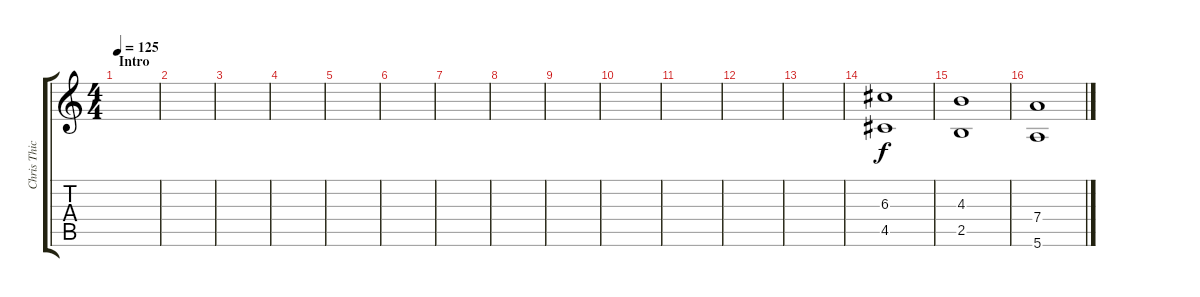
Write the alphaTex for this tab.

\track ("Chris Thick 2" "Chris Thic") {instrument electricguitarjazz}
\staff {score tabs}
\tuning (E4 B3 G3 D3 A2 E2) {hide}
\ts (4 4)
\section ("" "Intro")
\tempo 125
\clef g2
\ks c
|
|
|
|
|
|
|
|
|
|
|
|
|
(6.3 4.5).1 |
(4.3 2.5).1 |
(7.4 5.6).1
